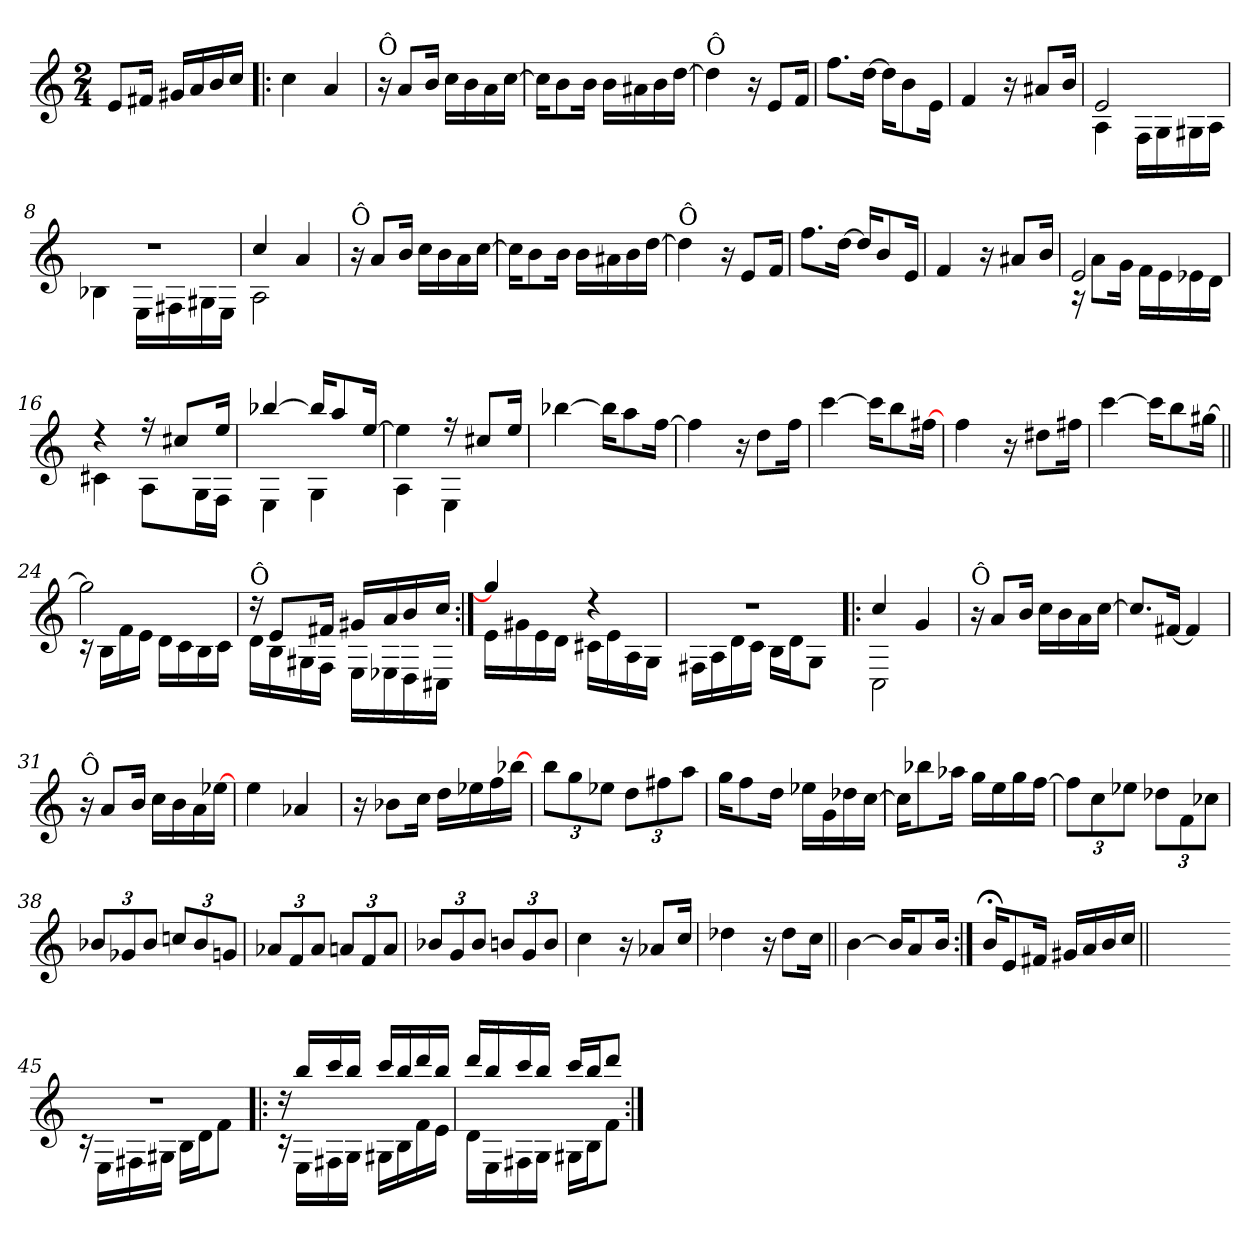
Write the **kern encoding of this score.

**kern
*part1
*staff1
*clefG2
*k[]
*C:
*M2/4
=
8e/L
16f#X/Jk
16g#X/LL
16a/
16b/
16cc/JJ
=1!|:
4cc\
4a/
=2
!LO:TX:a:t=Ô
16r
8a/L
16b/Jk
16cc\LL
16b\
16a\
[16cc\JJ
=3
16cc\KL]
8b\
16b\Jk
16b\LL
16a#X\
16b\
[16dd\JJ
=4
!LO:TX:a:t=Ô
4dd\]
16r
8e/L
16f/Jk
!!LO:LB:g=z
=5
8.ff\L
[16dd\Jk
16dd\KL]
8b\
16e\Jk
=6
4f/
16r
8a#X/L
16b/Jk
=7
*^
2e/	4A\
.	16F\LL
.	16G\
.	16G#X\
.	16A\JJ
=8	=8
2r	4B-X\
.	16E\LL
.	16F#X\
.	16G#X\
.	16E\JJ
!!LO:LB:g=z	!!
=9	=9
4cc/	2A\
4a/	.
*v	*v
=10
!LO:TX:a:t=Ô
16r
8a/L
16b/Jk
16cc\LL
16b\
16a\
[16cc\JJ
=11
16cc\KL]
8b\
16b\Jk
16b\LL
16a#X\
16b\
[16dd\JJ
=12
!LO:TX:a:t=Ô
4dd\]
16r
8e/L
16f/Jk
=13
8.ff\L
[16dd\Jk
16dd/KL]
8b/
16e/Jk
!!LO:LB:g=z
=14
4f/
16r
8a#X/L
16b/Jk
=15
*^
2e/	16rA
.	8a\L
.	16g\Jk
.	16f\LL
.	16e\
.	16e-X\
.	16d\JJ
=16	=16
4r	4c#X\
16r	8A\L
8cc#X/L	.
.	16G\L
16ee/Jk	16F\JJ
=17	=17
[>4bb-X/	4E\
16bb-/KL]	4G\
8aa/	.
[>16ee/Jk	.
=18	=18
4ee\]	4A\
16r	4E\
8cc#X/L	.
16ee/Jk	.
*v	*v
!!LO:LB:g=z
=19
[4bb-X\
16bb-\KL]
8aa\
[16ff\Jk
=20
4ff\]
16r
8dd\L
16ff\Jk
=21
[4ccc\
16ccc\KL]
8bb\
[16ff#X\Jk
=22
4ff\
16r
8dd#X\L
16ff#X\Jk
=23
[4ccc\
16ccc\KL]
8bb\
[16gg#X\Jk
!!LO:LB:g=z
=24||
*^
2gg#\]	16rc
.	16B\LL
.	16f\
.	16e\JJ
.	16d\LL
.	16c\
.	16B\
.	16c\JJ
=25	=25
!LO:TX:a:t=Ô	!
16rcc	16d\LL
8e/L	16B\
.	16G#X\
16f#X/Jk	16F\JJ
16g#X/LL	16E\LL
16a/	16E-X\
16b/	16D\
16cc/JJ	16C#X\JJ
=26:|!	=26:|!
4gg#/]	16e\LL
.	16g#X\
.	16e\
.	16d\JJ
4rdd	16c#X\LL
.	16e\
.	16A\
.	16G\JJ
=27	=27
2r	16F#X\LL
.	16A\
.	16d\
.	16c\JJ
.	16B\LL
.	16d\J
.	8G\J
!!LO:LB:g=z	!!
=28!|:	=28!|:
4cc/	2C\
4g/	.
*v	*v
=29
!LO:TX:a:t=Ô
16r
8a/L
16b/Jk
16cc\LL
16b\
16a\
[16cc\JJ
=30
8.cc/L]
[16f#X/Jk
4f#/]
=31
!LO:TX:a:t=Ô
16r
8a/L
16b/Jk
16cc\LL
16b\
16a\
[16ee-X\JJ
=32
4ee\
4a-X/
!!LO:LB:g=z
=33
16r
8b-X\L
16cc\Jk
16dd\LL
16ee-X\
16ff\
[16bb-X\JJ
=34
12bb\L
12gg\
12ee-X\J
12dd\L
12ff#X\
12aa\J
=35
16gg\KL
8ff\
16dd\Jk
16ee-X\LL
16g\
16dd-X\
[16cc\JJ
=36
16cc\KL]
8bb-X\
16aa-X\Jk
16gg\LL
16ee\
16gg\
[16ff\JJ
!!LO:PB:g=z
=37
12ff\L]
12cc\
12ee-X\J
12dd-X\L
12f\
12cc-X\J
=38
12b-X/L
12g-X/
12b-/J
12ccn/L
12b-/
12gn/J
=39
12a-X/L
12f/
12a-/J
12an/L
12f/
12a/J
=40
12b-X/L
12g/
12b-/J
12bn/L
12g/
12b/J
!!LO:LB:g=z
=41
4cc\
16r
8a-X/L
16cc/Jk
=42
4dd-X\
16r
8dd-\L
16cc\Jk
=43||
[4b\
16b/KL]
8a/
16b/Jk
=44:|!
16b;</KL
8e/
16f#X/Jk
16g#X/LL
16a/
16b/
16cc/JJ
=44X1||
*stria0
2ryy
!!LO:LB:g=z
=45-
*stria5
*^
2r	16rc
.	16E\LL
.	16F#X\
.	16G#X\JJ
.	16B\LL
.	16d\J
.	8f\J
=46!|:	=46!|:
16rdd	16rc
16bb/LL	16E\LL
16ccc/	16F#X\
16bb/JJ	16G\JJ
16ccc/LL	16G#X\LL
16bb/	16B\
16ddd/	16f\
16bb/JJ	16e\JJ
=47	=47
16ddd/LL	16d\LL
16bb/	16E\
16ccc/	16F#X\
16bb/JJ	16G\JJ
16ccc/LL	16G#X\LL
16bb/J	16B\J
8ddd/J	8f\J
*v	*v
=:|!
*-
